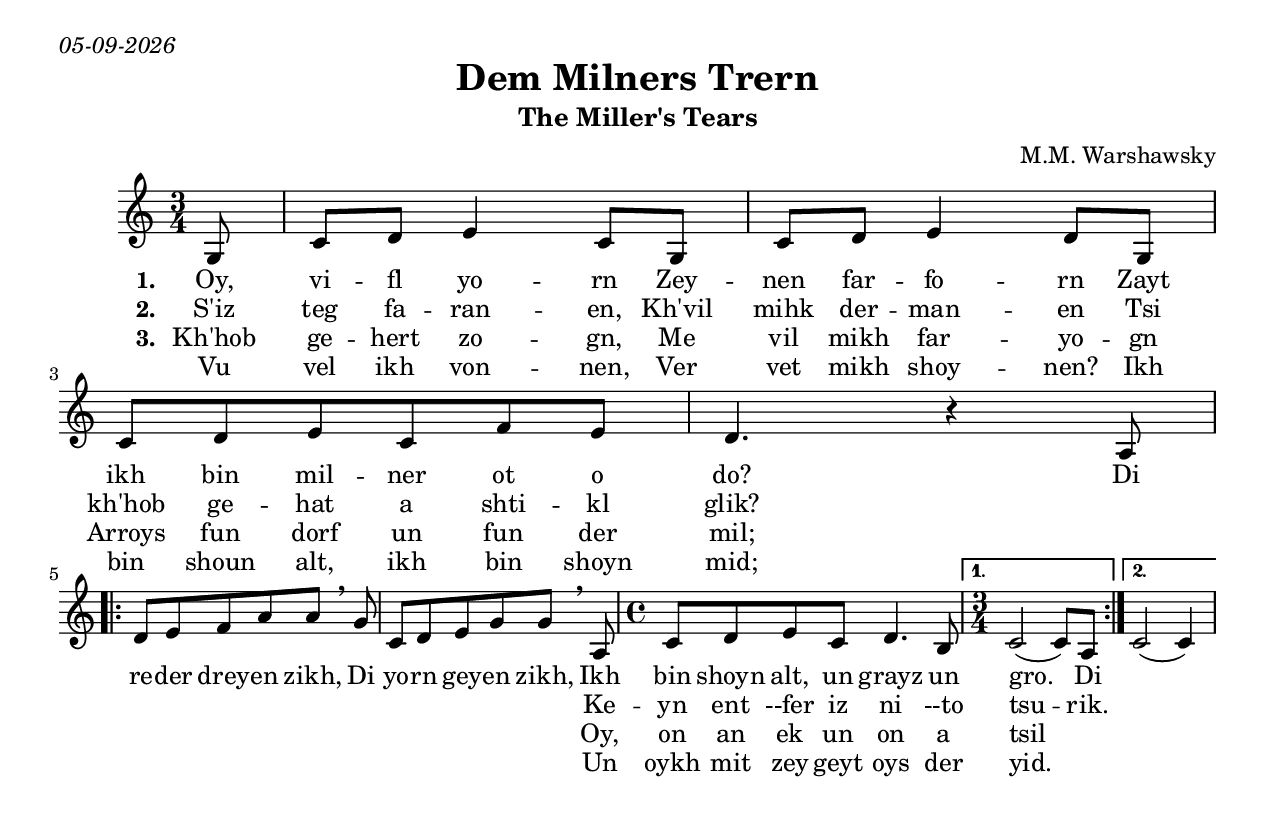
\version "2.18.0"
\include "english.ly"
\paper{
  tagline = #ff
  print-all-headers = ##t
  #(set-paper-size "letter")
}
date = #(strftime "%d-%m-%Y" (localtime (current-time)))

\markup{ \italic{ \date }  }

%\markup{ Got something to say? }

global = {
  \clef treble
  \key a \minor
  \time 3/4
  \set Score.markFormatter = #format-mark-box-alphabet
}

%#################################### Melody ########################
%melody =  \transpose c d \relative c' {  %transpose for clarinet
melody = \relative c' {
  \global
  \partial 8*1 g8   %lead in notes
  c8 d e4 c8 g
  c8 d e4 d8 g,
  \break
  c8 d e c f e
  d4. r4 a8
  \break

  \repeat volta 2{
    %\mark \default
    d8 e f a a\breathe g
    c,d8 e g g\breathe a,|
    \time 4/4 c8 d e c d4. b8|
    \time 3/4
  }
  \alternative{
    {c2(c8) a}
    {c2 (c4)}

  }


}
%################################# Lyrics #####################
\addlyrics{
  \set stanza = #"1. "
  Oy, vi -- fl  yo -- rn
  Zey -- nen far -- fo -- rn
  Zayt ikh bin mil -- ner ot o do?
  Di re -- der drey -- en zikh,
  Di yo -- rn gey -- en zikh,
  Ikh bin shoyn alt, un grayz un gro. Di
}

\addlyrics{
  \set stanza = #"2. "
  S'iz teg fa -- ran -- en,
  Kh'vil mihk der -- man -- en
  Tsi kh'hob ge -- hat a shti -- kl glik?
  \repeat unfold 12 {\skip 2}
  Ke -- yn ent --fer iz ni --to tsu -- rik.
}

\addlyrics {
  \set stanza = #"3. "
  Kh'hob ge -- hert zo -- gn,
  Me vil mikh far -- yo -- gn
  Arroys fun dorf un fun der mil;
  \repeat unfold 12 {\skip 2}
  Oy, on an ek un on a tsil
}


\addlyrics {
  Vu vel ikh von -- nen,
  Ver vet mikh shoy -- nen?
  Ikh bin shoun alt, ikh bin shoyn mid;
  \repeat unfold 12 {\skip 2}
  Un oykh mit zey geyt oys der yid.

}

%################################# Chords #######################
harmonies = \chordmode {

}

\score {
  <<
    \new ChordNames {
      \set chordChanges = ##t
      \harmonies
    }
    \new Staff   \melody
  >>
  \header{
    title= "Dem Milners Trern"
    subtitle="The Miller's Tears"
    composer= "M.M. Warshawsky"
    instrument =""
    arranger= ""
  }
  \layout{indent = 1.0\cm}
  \midi {
    \tempo 4 = 120

    % \midi { }
  }
}
%{
% more verses:
\markup{}
\markup {
  \fill-line {
    \hspace #0.1 % distance from left margin
    \column {
      \line { "1."
	\column {
	  ""
	}
      }
      \hspace #0.2 % vertical distance between verses
      \line { "2."
	\column {
	 ""
	}
      }
    }
    \hspace #0.1  % horiz. distance between columns
    \column {
      \line { "3."
	\column {
	  ""
	}
      }
      \hspace #0.2 % distance between verses
      \line { "4."
	\column {
	 ""
	}
      }
    }
    \hspace #0.1 % distance to right margin
  }
}

%}
